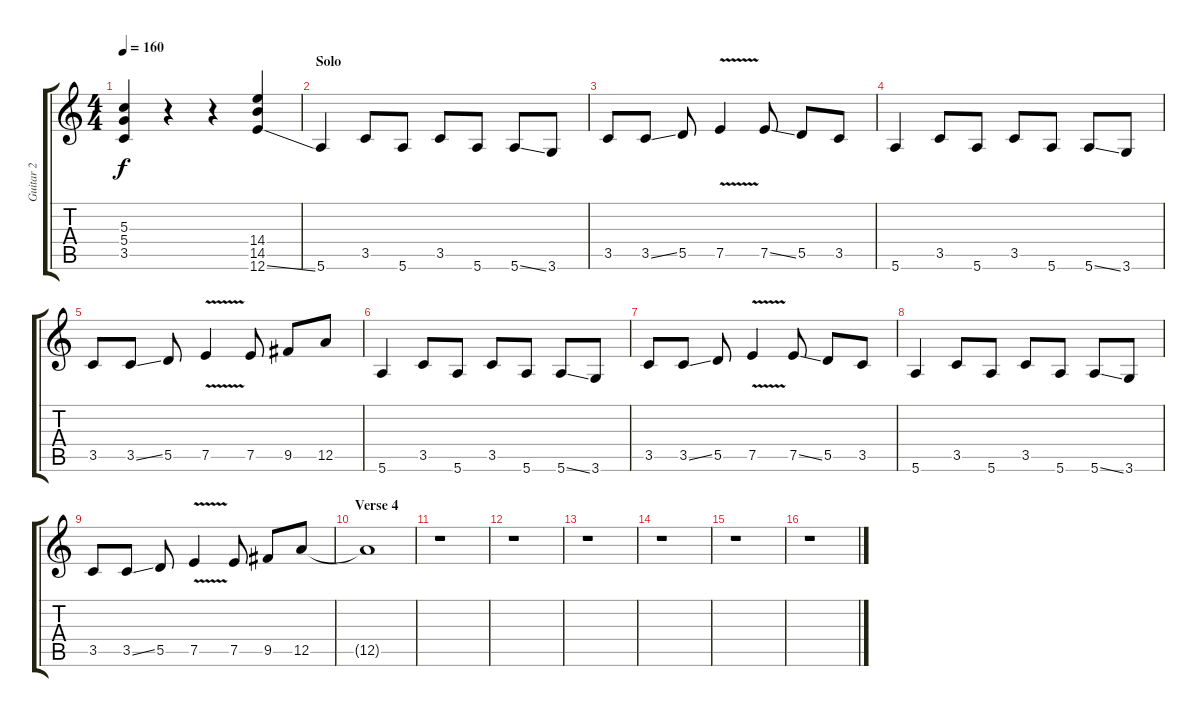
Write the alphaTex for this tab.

\track ("Guitar 2" "Guitar 2") {instrument distortionguitar}
\staff {score tabs}
\tuning (E4 B3 G3 D3 A2 E2) {hide}
\ts (4 4)
\tempo 160
\clef g2
\ks c
(5.3 5.4 3.5).4{dy f} r.4 r.4 (14.4 14.5 12.6{ss}).4 |
\section ("" "Solo")
5.6.4 3.5.8 5.6.8 3.5.8 5.6.8 5.6{ss}.8 3.6.8 |
3.5.8 3.5{ss}.8 5.5.8 7.5{v}.4 7.5{ss}.8 5.5.8 3.5.8 |
5.6.4 3.5.8 5.6.8 3.5.8 5.6.8 5.6{ss}.8 3.6.8 |
3.5.8 3.5{ss}.8 5.5.8 7.5{v}.4 7.5.8 9.5.8 12.5.8 |
5.6.4 3.5.8 5.6.8 3.5.8 5.6.8 5.6{ss}.8 3.6.8 |
3.5.8 3.5{ss}.8 5.5.8 7.5{v}.4 7.5{ss}.8 5.5.8 3.5.8 |
5.6.4 3.5.8 5.6.8 3.5.8 5.6.8 5.6{ss}.8 3.6.8 |
3.5.8 3.5{ss}.8 5.5.8 7.5{v}.4 7.5.8 9.5.8 12.5.8{volume 0} |
\section ("" "Verse 4")
12.5{t}.1 |
r.1 |
r.1 |
r.1 |
r.1 |
r.1 |
r.1
